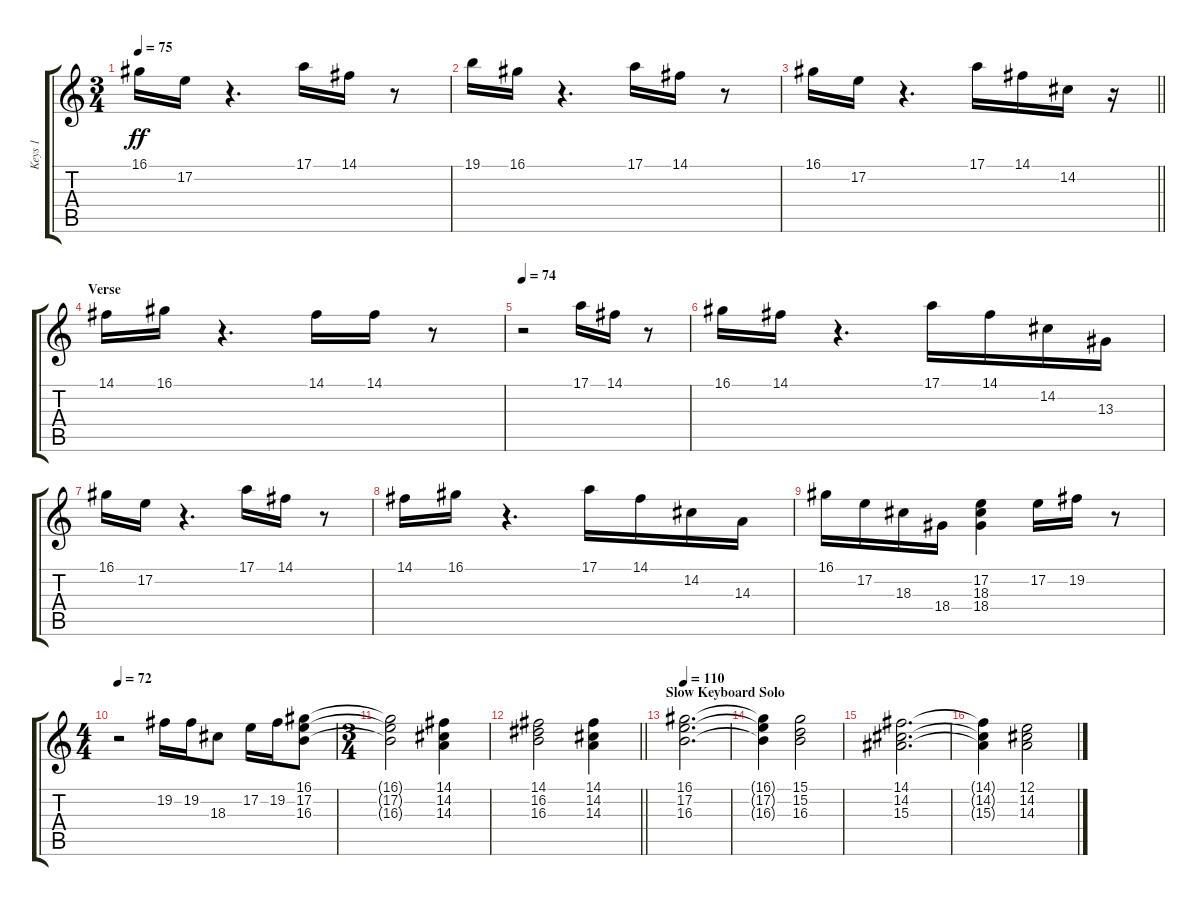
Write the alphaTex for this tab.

\track ("Keys 1" "Keys 1") {instrument rockorgan}
\staff {score tabs}
\tuning (E4 B3 G3 D3 A2 E2) {hide}
\ts (3 4)
\tempo 75
\clef g2
\ks c
16.1.16{dy ff} 17.2.16 r.4{d} 17.1.16 14.1.16 r.8 |
19.1.16 16.1.16 r.4{d} 17.1.16 14.1.16 r.8 |
\barLineRight lightlight
16.1.16 17.2.16 r.4{d} 17.1.16 14.1.16 14.2.16 r.16 |
\section ("" "Verse")
14.1.16 16.1.16 r.4{d} 14.1.16 14.1.16 r.8 |
\tempo 74
r.2 17.1.16 14.1.16 r.8 |
16.1.16 14.1.16 r.4{d} 17.1.16 14.1.16 14.2.16 13.3.16 |
16.1.16 17.2.16 r.4{d} 17.1.16 14.1.16 r.8 |
14.1.16 16.1.16 r.4{d} 17.1.16 14.1.16 14.2.16 14.3.16 |
16.1.16 17.2.16 18.3.16 18.4.16 (17.2 18.3 18.4).4 17.2.16 19.2.16 r.8 |
\ts (4 4)
\tempo 72
r.2 19.2.16 19.2.16 18.3.8 17.2.16 19.2.16 (16.1 17.2 16.3).8 |
\ts (3 4)
(16.1{t} 17.2{t} 16.3{t}).2 (14.1 14.2 14.3).4 |
\barLineRight lightlight
(14.1 16.2 16.3).2 (14.1 14.2 14.3).4 |
\section ("" "Slow Keyboard Solo")
\tempo 110
(16.1 17.2 16.3).2{d} |
(16.1{t} 17.2{t} 16.3{t}).4 (15.1 15.2 16.3).2 |
(14.1 14.2 15.3).2{d} |
(14.1{t} 14.2{t} 15.3{t}).4 (12.1 14.2 14.3).2
